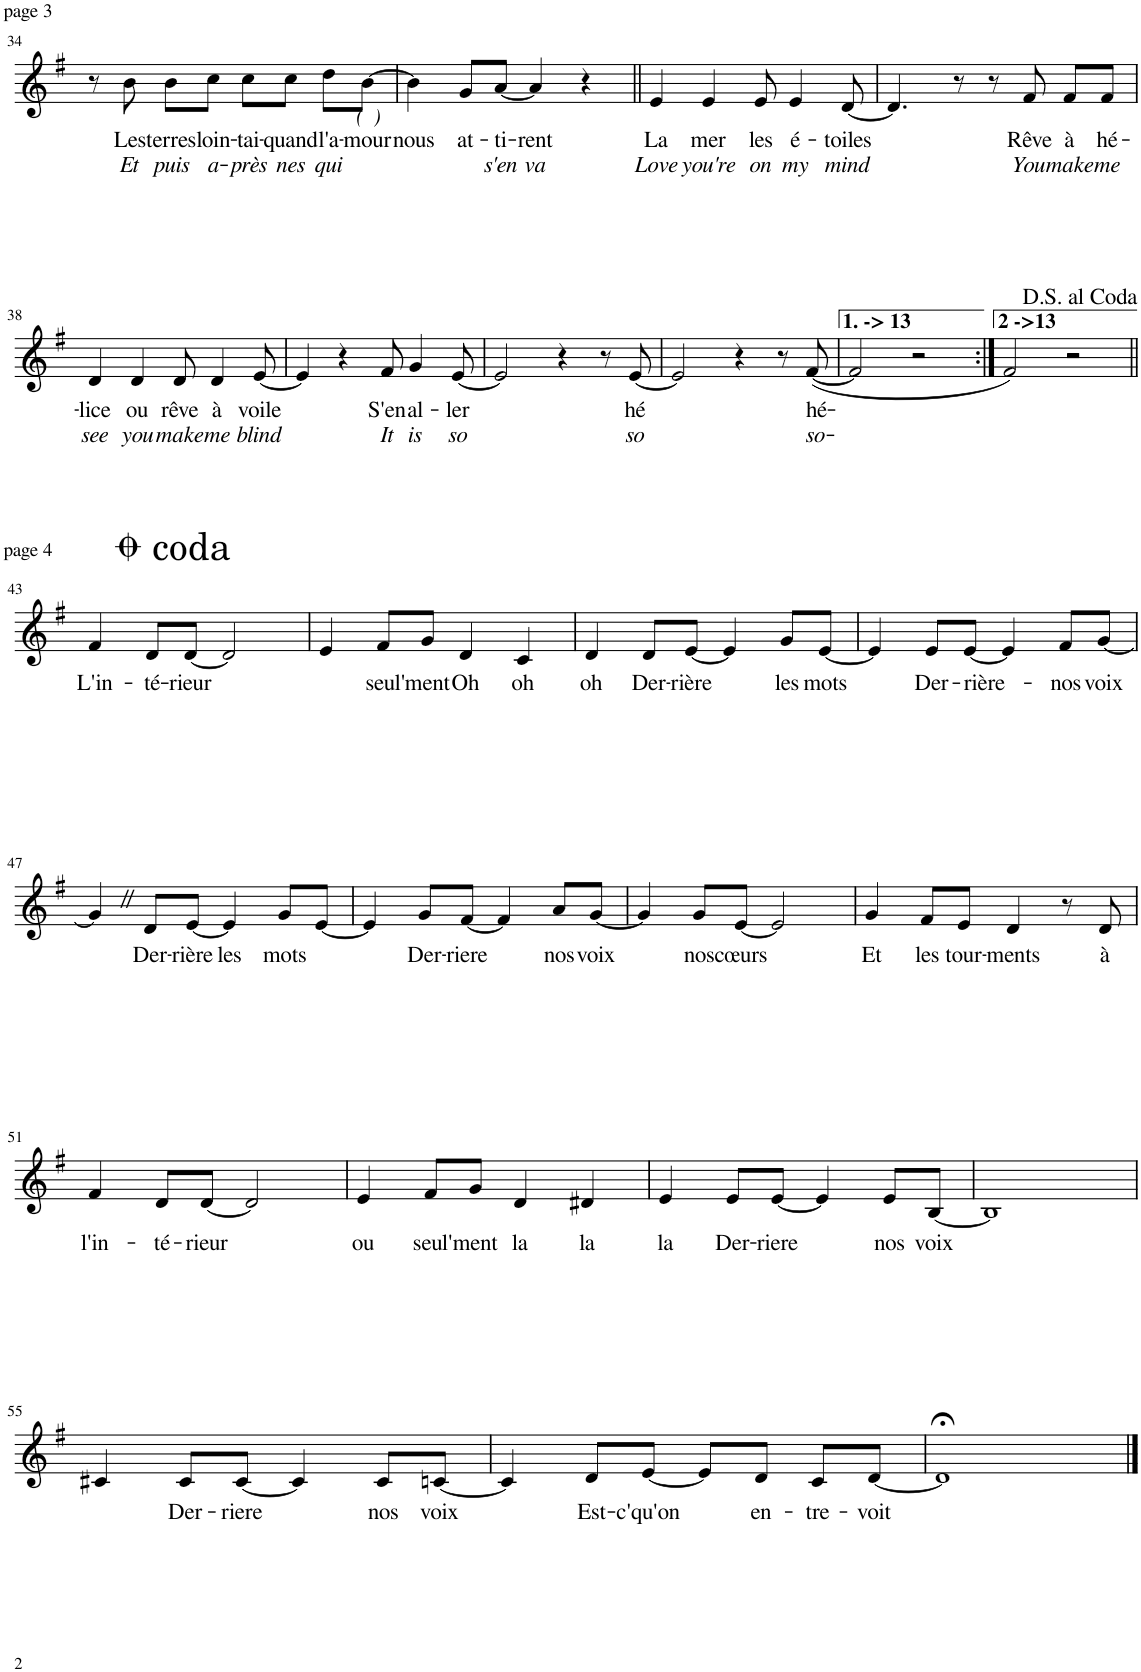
**kern	**text	**text	**kern	**text	**text	**kern	**text	**text	**kern	**text	**text	**harte
*part4	*part4	*part4	*part3	*part3	*part3	*part2	*part2	*part2	*part1	*part1	*part1	*part1
*staff4	*staff4	*staff4	*staff3	*staff3	*staff3	*staff2	*staff2	*staff2	*staff1	*staff1	*staff1	*
*I"Basse	*	*	*I"Tenor	*	*	*I"Alto	*	*	*I"Soprano	*	*	*
*I'Basse	*	*	*I'Tenor	*	*	*I'Alto	*	*	*I'Soprano.	*	*	*
!!LO:PB:g=z
*clefF4	*	*	*clefGv2	*	*	*clefG2	*	*	*clefG2	*	*	*
*k[f#]	*	*	*k[f#]	*	*	*k[f#]	*	*	*k[f#]	*	*	*
*M4/4	*	*	*M4/4	*	*	*M4/4	*	*	*M4/4	*	*	*
=34	=34	=34	=34	=34	=34	=34	=34	=34	=34	=34	=34	=34
!	!	!	!	!	!	!	!	!	!LO:TX:a:t=page 3	!	!	!
8r	.	.	8r	.	.	8r	.	.	8r	.	.	G:maj
!	!	!	!	!	!	!	!LO:LY:b	!LO:LY:b	!	!	!	!
8B	Les	-Et	8B	Les	-Et	8b\	Les	-Et	8b	Les	-Et	.
!	!	!	!	!	!	!	!LO:LY:b	!LO:LY:b	!	!	!	!
8B\L	terres	puis	8B\L	terres	puis	8b\L	terres	puis	8b\L	terres	puis	.
!	!	!	!	!	!	!	!LO:LY:b	!LO:LY:b	!	!	!	!
8c\J	loin-	a-	8c\J	loin-	a-	8cc\J	loin-	a-	8cc\J	loin-	a-	.
!	!	!	!	!	!	!	!LO:LY:b	!LO:LY:b	!	!	!	!
8c\L	-tai-	-près	8c\L	-tai-	-près	8cc\L	-tai-	-près	8cc\L	-tai-	-près	D:maj/3
!	!	!	!	!	!	!	!LO:LY:b	!LO:LY:b	!	!	!	!
8c\J	quand	-nes	8c\J	quand	-nes	8cc\J	quand	-nes	8cc\J	quand	-nes	.
!	!	!	!	!	!	!	!LO:LY:b	!LO:LY:b	!	!	!	!
8d\L	l'a-	qui	8d\L	l'a-	qui	8dd\L	l'a-	qui	8dd\L	l'a-	qui	.
!	!	!	!	!	!	!	!	!	!LO:TX:a:i:t=(  )	!	!	!
!	!	!	!	!	!	!LO:TX:b:i:t=(  )	!	!	!	!	!	!
!	!	!	!LO:TX:a:i:t=(  )	!	!	!	!	!	!	!	!	!
!LO:TX:a:i:t=(  )	!	!	!	!	!	!	!	!	!	!	!	!
!	!	!	!	!	!	!	!LO:LY:b	!	!	!	!	!
[8B\J	-mour	.	[8B\J	-mour	.	[8b\J	-mour	.	[8b\J	-mour	.	.
=35	=35	=35	=35	=35	=35	=35	=35	=35	=35	=35	=35	=35
!	!	!	!	!	!	!	!LO:LY:b	!	!	!	!	!LO:H:kt=m
4B]	-nous	.	4B]	-nous	.	4b\]	-nous	.	4b]	-nous	.	E:min
!	!	!	!	!	!	!	!LO:LY:b	!	!	!	!	!
8G\L	at-	.	8G/L	at-	.	8g/L	at-	.	8g/L	at-	.	.
!	!	!	!	!	!	!	!LO:LY:b	!LO:LY:b	!	!	!	!
[8A\J	-ti-	s'en	[8A/J	-ti-	s'en	[8a/J	-ti-	s'en	[8a/J	-ti-	s'en	.
!	!	!	!	!	!	!	!LO:LY:b	!LO:LY:b	!	!	!	!
4A]	-rent	va	4A]	-rent	va	4a/]	-rent	va	4a]	-rent	va	D:maj
4r	.	.	4r	.	.	4r	.	.	4r	.	.	.
=36||	=36||	=36||	=36||	=36||	=36||	=36||	=36||	=36||	=36||	=36||	=36||	=36||
!	!	!	!	!	!	!	!LO:LY:b	!LO:LY:b	!	!	!	!LO:H:kt=m
4A	La	Love	4c	La	Love	4e/	La	Love	4cc	La	Love	A:min
!	!	!	!	!	!	!	!LO:LY:b	!LO:LY:b	!	!	!	!
4A	mer	you're	4c	mer	you're	4e/	mer	you're	4cc	mer	you're	.
!	!	!	!	!	!	!	!LO:LY:b	!LO:LY:b	!	!	!	!
8G	les	on	8c	les	on	8e/	les	on	8cc	les	on	.
!	!	!	!	!	!	!	!LO:LY:b	!LO:LY:b	!	!	!	!
4G	é-	my	4c	é-	my	4e/	é-	my	4cc	é-	my	.
!	!	!	!	!	!	!	!LO:LY:b	!LO:LY:b	!	!	!	!
[8F#	-toiles	mind	[8A	-toiles	mind	[8d/	-toiles	mind	[8cc	-toiles	mind	.
=37	=37	=37	=37	=37	=37	=37	=37	=37	=37	=37	=37	=37
4.F#]	.	.	4.A]	.	.	4.d/]	.	.	4.cc]	.	.	D:maj/3
8r	.	.	8r	.	.	8r	.	.	8r	.	.	.
!	!	!	!	!	!	!	!	!	!	!	!	!LO:H:kt=7
8r	.	.	8r	.	.	8r	.	.	8r	.	.	D:7
!	!	!	!	!	!	!	!LO:LY:b	!LO:LY:b	!	!	!	!
8D	Rêve	You	8A	Rêve	You	8f#/	Rêve	You	8cc	Rêve	You	.
!	!	!	!	!	!	!	!LO:LY:b	!LO:LY:b	!	!	!	!
8D\L	à	make	8A/L	à	make	8f#/L	à	make	8cc\L	à	make	.
!	!	!	!	!	!	!	!LO:LY:b	!LO:LY:b	!	!	!	!
8D\J	hé-	me	8A/J	hé-	me	8f#/J	hé-	me	8cc\J	hé-	me	.
!!LO:LB:g=z
=38	=38	=38	=38	=38	=38	=38	=38	=38	=38	=38	=38	=38
!	!	!	!	!	!	!	!LO:LY:b	!LO:LY:b	!	!	!	!
4A	-lice	see	4c	-lice	see	4d/	-lice	see	4cc	-lice	see	G:maj
!	!	!	!	!	!	!	!LO:LY:b	!LO:LY:b	!	!	!	!
4G	ou	you	4B	ou	you	4d/	ou	you	4b	ou	you	.
!	!	!	!	!	!	!	!LO:LY:b	!LO:LY:b	!	!	!	!LO:H:kt=m
8G	rêve	make	8B	rêve	make	8d/	rêve	make	8b	rêve	make	B:min
!	!	!	!	!	!	!	!LO:LY:b	!LO:LY:b	!	!	!	!
4F#	à	me	4A	à	me	4d/	à	me	4a	à	me	.
!	!	!	!	!	!	!	!LO:LY:b	!LO:LY:b	!	!	!	!
[8E	voile	blind	[8G	voile	blind	[8e/	voile	blind	[8b	voile	blind	.
=39	=39	=39	=39	=39	=39	=39	=39	=39	=39	=39	=39	=39
!	!	!	!	!	!	!	!	!	!	!	!	!LO:H:kt=m
4E]	.	.	4G]	.	.	4e/]	.	.	4b]	.	.	E:min
4r	.	.	4r	.	.	4r	.	.	4r	.	.	.
!	!	!	!	!	!	!	!LO:LY:b	!LO:LY:b	!	!	!	!
8D	S'en	It	8A	S'en	It	8f#/	S'en	It	8a	S'en	It	D:maj
!	!	!	!	!	!	!	!LO:LY:b	!LO:LY:b	!	!	!	!
4E	al-	is	4B	al-	is	4g/	al-	is	4b	al-	is	.
!	!	!	!	!	!	!	!LO:LY:b	!LO:LY:b	!	!	!	!
[8G	-ler	so	[8c	-ler	so	[8e/	-ler	so	[8g	-ler	so	.
=40	=40	=40	=40	=40	=40	=40	=40	=40	=40	=40	=40	=40
!	!	!	!	!	!	!	!	!	!	!	!	!LO:H:kt=maj7
2G]	.	.	2c]	.	.	2e/]	.	.	2g]	.	.	C:maj7
!	!	!	!	!	!	!	!	!	!LO:N:vis=4	!	!	!
4r	.	.	4r	.	.	4r	.	.	4.r	.	.	.
8r	.	.	8r	.	.	8r	.	.	.	.	.	.
!	!	!	!	!	!	!	!LO:LY:b	!LO:LY:b	!	!	!	!LO:H:kt=m
[8G	hé	so	[8B	hé	so	[8e/	hé	so	[8b	hé	so	E:min
=41	=41	=41	=41	=41	=41	=41	=41	=41	=41	=41	=41	=41
2G]	.	.	2B]	.	.	2e/]	.	.	2b]	.	.	.
4r	.	.	4r	.	.	4r	.	.	4r	.	.	.
8r	.	.	8r	.	.	8r	.	.	8r	.	.	.
!	!	!	!	!	!	!	!LO:LY:b	!LO:LY:b	!	!	!	!
[8D	hé-	so-	[8c	hé-	so-	([8f#/	hé-	so-	([8dd	hé-	so-	.
=42	=42	=42	=42	=42	=42	=42	=42	=42	=42	=42	=42	=42
!	!	!	!	!	!	!	!	!	!	!	!	!LO:H:kt=7
2D]	.	.	2c]	.	.	2f#/]	.	.	2dd]	.	.	D:7
2r	.	.	2r	.	.	2r	.	.	2r	.	.	.
=42X1:|!	=42X1:|!	=42X1:|!	=42X1:|!	=42X1:|!	=42X1:|!	=42X1:|!	=42X1:|!	=42X1:|!	=42X1:|!	=42X1:|!	=42X1:|!	=42X1:|!
!	!	!	!	!	!	!	!	!	!	!	!	!LO:H:kt=7
2D	.	.	2c	.	.	2f#/)	.	.	2dd)	.	.	D:7
2r	.	.	2r	.	.	2r	.	.	2r	.	.	.
!!LO:LB:g=z
=43||	=43||	=43||	=43||	=43||	=43||	=43||	=43||	=43||	=43||	=43||	=43||	=43||
!	!	!	!	!	!	!	!	!	!LO:TX:a:t=page 4	!	!	!
!	!	!	!	!	!	!	!LO:LY:b	!	!	!	!	!LO:H:kt=m7
4B	L'in-	.	4B	L'in-	.	4f#/	L'in-	.	4dd	-L'in-	.	B:min7
!	!	!	!	!	!	!	!LO:LY:b	!	!	!	!	!
8F#\L	-té-	.	8B\L	-té-	.	8d/L	-té-	.	8a/L	-té-	.	.
!	!	!	!	!	!	!	!LO:LY:b	!	!	!	!	!
[8E\J	-rieur	.	[8B\J	-rieur	.	[8d/J	-rieur	.	[8g/J	-rieur	.	.
!	!	!	!	!	!	!	!	!	!	!	!	!LO:H:kt=m7
2E]	.	.	2B]	.	.	2d/]	.	.	2g]	.	.	E:min7
=44	=44	=44	=44	=44	=44	=44	=44	=44	=44	=44	=44	=44
!	!	!	!	!	!	!	!	!	!	!	!	!LO:H:kt=m7
4A	.	.	4c	.	.	4e/	.	.	4a	.	.	A:min7
!	!	!	!	!	!	!	!LO:LY:b	!	!	!	!	!
8B\L	seul'	.	8d\L	seul'	.	8f#/L	seul'	.	8b\L	seul'	.	.
!	!	!	!	!	!	!	!LO:LY:b	!	!	!	!	!
8c\J	ment	.	8e\J	ment	.	8g/J	ment	.	8cc\J	ment	.	.
!	!	!	!	!	!	!	!LO:LY:b	!	!	!	!	!LO:H:kt=7
4G	Oh	.	4c	Oh	.	4d/	Oh	.	4g	Oh	.	D:7
!	!	!	!	!	!	!	!LO:LY:b	!	!	!	!	!
4F#	oh	.	4A	oh	.	4c/	oh	.	4f#	oh	.	.
=45	=45	=45	=45	=45	=45	=45	=45	=45	=45	=45	=45	=45
!	!	!	!	!	!	!	!LO:LY:b	!	!	!	!	!
4G	oh	.	4B	oh	.	4d/	oh	.	4g	oh	.	G:maj
!	!	!	!	!	!	!	!LO:LY:b	!	!	!	!	!
8B\L	Der-	.	8d\L	Der-	.	8d/L	Der-	.	8b/L	Der-	.	.
!	!	!	!	!	!	!	!LO:LY:b	!	!	!	!	!
[8B\J	-rière	.	[8e\J	-rière	.	[8e/J	-rière	.	[8a/J	-rière	.	.
4B]	.	.	4e]	.	.	4e/]	.	.	4a]	.	.	E:maj(4)
!	!	!	!	!	!	!	!LO:LY:b	!	!	!	!	!
8G\L	les	.	8d\L	les	.	8g/L	les	.	8b/L	les	.	.
!	!	!	!	!	!	!	!LO:LY:b	!	!	!	!	!
[8A\J	mots	.	[8c\J	mots	.	[8e/J	mots	.	[8g/J	mots	.	.
=46	=46	=46	=46	=46	=46	=46	=46	=46	=46	=46	=46	=46
!	!	!	!	!	!	!	!	!	!	!	!	!LO:H:kt=m7
4A]	.	.	4c]	.	.	4e/]	.	.	4g]	.	.	A:min7
!	!	!	!	!	!	!	!LO:LY:b	!	!	!	!	!
8G\L	Der-	.	8c\L	Der-	.	8e/L	Der-	.	8g/L	Der-	.	.
!	!	!	!	!	!	!	!LO:LY:b	!	!	!	!	!
8A\J	-rière-	.	[8c\J	-rière-	.	[8e/J	-rière-	.	8a/J	-rière	.	.
4A	.	.	4c]	.	.	4e/]	.	.	8a	.	.	.
.	.	.	.	.	.	.	.	.	4b	nos	.	.
!	!	!	!	!	!	!	!LO:LY:b	!	!	!	!	!
8B\L	nos	.	8d\L	nos	.	8f#/L	nos	.	.	.	.	.
!	!	!	!	!	!	!	!LO:LY:b	!	!	!	!	!
[8B\J	voix	.	[8d\J	voix	.	[8g/J	voix	.	[8b	voix	.	.
!!LO:LB:g=z
=47	=47	=47	=47	=47	=47	=47	=47	=47	=47	=47	=47	=47
*	*	*	*	*	*	*	*	*	*^	*	*	*
4BZ]	.	.	4dZ]	.	.	4gZ/]	.	.	1b]	2ryy	.	.	G:maj
!	!	!	!	!	!	!	!LO:LY:b	!	!	!	!	!	!
8B\L	Der-	.	8B/L	Der-	.	8d/L	Der-	.	.	.	.	.	.
!	!	!	!	!	!	!	!LO:LY:b	!	!	!	!	!	!
[8A\J	-rière	.	[8A/J	-rière	.	[8e/J	-rière	.	.	.	.	.	.
!	!	!	!	!	!	!	!LO:LY:b	!	!	!	!	!	!LO:H:kt=m
4A]	les	.	4A]	les	.	4e/]	les	.	.	2ryy	.	.	E:min
!	!	!	!	!	!	!	!LO:LY:b	!	!	!	!	!	!
8B\L	mots	.	8B\L	mots	.	8g/L	mots	.	.	.	.	.	.
[8G\J	.	.	[8c\J	.	.	[8e/J	.	.	.	.	.	.	.
=48	=48	=48	=48	=48	=48	=48	=48	=48	=48	=48	=48	=48	=48
!	!	!	!	!	!	!	!	!	!LO:N:vis=4	!	!	!	!LO:H:kt=m7
*	*	*	*	*	*	*	*	*	*v	*v	*	*	*
4G]	.	.	4c]	.	.	4e/]	.	.	4.r	.	.	A:min7
!	!	!	!	!	!	!	!LO:LY:b	!	!	!	!	!
8B\L	Der-	.	8r	.	.	8g/L	Der-	.	.	.	.	.
!	!	!	!	!	!	!	!LO:LY:b	!	!	!	!	!
[8A\J	-riere	.	8B	Est-	.	[8f#/J	-riere	.	8b	Est-	.	.
!	!	!	!	!	!	!	!	!	!	!	!	!LO:H:kt=7
4A]	.	.	8c	-c'que	.	4f#/]	.	.	8cc	-c'que	.	D:7
.	.	.	4d	l'on	.	.	.	.	4dd	l'on	.	.
!	!	!	!	!	!	!	!LO:LY:b	!	!	!	!	!
8B\L	nos	.	.	.	.	8a/L	nos	.	.	.	.	.
!	!	!	!	!	!	!	!LO:LY:b	!	!	!	!	!
[8G\J	voix	.	[8d	voit	.	[8g/J	voix	.	[8dd	voit	.	.
=49	=49	=49	=49	=49	=49	=49	=49	=49	=49	=49	=49	=49
4G]	.	.	4d]	.	.	4g/]	.	.	4dd]	.	.	G:maj/3
!	!	!	!	!	!	!	!LO:LY:b	!	!	!	!	!
8G\L	nos	.	8B\L	nos	.	8g/L	nos	.	8dd\L	nos	.	.
!	!	!	!	!	!	!	!LO:LY:b	!	!	!	!	!
[8G\J	cœurs	.	[8B\J	cœurs	.	[8e/J	cœurs	.	[8g\J	cœurs	.	.
!	!	!	!	!	!	!	!	!	!	!	!	!LO:H:kt=m7
2G]	.	.	2B]	.	.	2e/]	.	.	2g]	.	.	E:min7
=50	=50	=50	=50	=50	=50	=50	=50	=50	=50	=50	=50	=50
!	!	!	!	!	!	!	!LO:LY:b	!	!	!	!	!
4c	Et	.	4e	et	.	4g/	Et	.	4ee	et	.	C:maj
!	!	!	!	!	!	!	!LO:LY:b	!	!	!	!	!
8B\L	les	.	8d\L	les	.	8f#/L	les	.	8dd\L	les	.	.
!	!	!	!	!	!	!	!LO:LY:b	!	!	!	!	!
8A\J	tour-	.	8c\J	tour-	.	8e/J	tour-	.	8cc\J	tour-	.	.
!	!	!	!	!	!	!	!LO:LY:b	!	!	!	!	!LO:H:kt=7
4G	-ments	.	4B	-ments	.	4d/	-ments	.	4b	-ments	.	D:7
8r	.	.	8r	.	.	8r	.	.	8r	.	.	.
!	!	!	!	!	!	!	!LO:LY:b	!	!	!	!	!
8F#	à	.	8A	à	.	8d/	à	.	8a	à	.	.
!!LO:LB:g=z
=51	=51	=51	=51	=51	=51	=51	=51	=51	=51	=51	=51	=51
!	!	!	!	!	!	!	!LO:LY:b	!	!	!	!	!LO:H:kt=m7
4B	l'in-	.	4B	l'in-	.	4f#/	l'in-	.	4dd	l'in-	.	B:min7
!	!	!	!	!	!	!	!LO:LY:b	!	!	!	!	!
8F#\L	-té-	.	8B\L	-té-	.	8d/L	-té-	.	8a/L	-té-	.	.
!	!	!	!	!	!	!	!LO:LY:b	!	!	!	!	!
[8E\J	-rieur	.	[8B\J	-rieur	.	[8d/J	-rieur	.	[8g/J	-rieur	.	.
!	!	!	!	!	!	!	!	!	!	!	!	!LO:H:kt=m7
2E]	.	.	2B]	.	.	2d/]	.	.	2g]	.	.	E:min7
=52	=52	=52	=52	=52	=52	=52	=52	=52	=52	=52	=52	=52
!	!	!	!	!	!	!	!LO:LY:b	!	!	!	!	!LO:H:kt=m7
4A	ou	.	4c	ou	.	4e/	ou	.	4a	ou	.	A:min7
!	!	!	!	!	!	!	!LO:LY:b	!	!	!	!	!
8B\L	seul'	.	8d\L	seul'	.	8f#/L	seul'	.	8b\L	seul'	.	.
!	!	!	!	!	!	!	!LO:LY:b	!	!	!	!	!
8c\J	ment	.	8e\J	ment	.	8g/J	ment	.	8cc\J	ment	.	.
!	!	!	!	!	!	!	!LO:LY:b	!	!	!	!	!LO:H:kt=4/7
4G	la	.	4c	la	.	4d/	la	.	4g	la	.	D:maj
!	!	!	!	!	!	!	!LO:LY:b	!	!	!	!	!LO:H:kt=7
4F#	la	.	4A	la	.	4d#X/	la	.	4f#	la	.	B:7
=53	=53	=53	=53	=53	=53	=53	=53	=53	=53	=53	=53	=53
!	!	!	!	!	!	!	!LO:LY:b	!	!	!	!	!LO:H:kt=m
1G	la	.	4B	la	.	4e/	la	.	4r	.	.	E:min
!	!	!	!	!	!	!	!LO:LY:b	!	!	!	!	!
.	.	.	8B/L	Der-	.	8e/L	Der-	.	8b/L	la	.	.
!	!	!	!	!	!	!	!LO:LY:b	!	!	!	!	!
.	.	.	[8A/J	-riere	.	[8e/J	-riere	.	[8a/J	Der-	.	.
.	.	.	4A]	.	.	4e/]	.	.	4a]	-riere	.	.
!	!	!	!	!	!	!	!LO:LY:b	!	!	!	!	!
.	.	.	8B/L	nos	.	8e/L	nos	.	8b/L	.	.	.
!	!	!	!	!	!	!	!LO:LY:b	!	!	!	!	!
.	.	.	[8G/J	voix	.	[8B/J	voix	.	[8g/J	nos	.	.
=54	=54	=54	=54	=54	=54	=54	=54	=54	=54	=54	=54	=54
!	!	!	!	!	!	!	!	!	!	!	!	!LO:H:kt=m
4r	.	.	4G]	.	.	1B]	.	.	1g]	voix	.	E:min
8B\L	Der-	.	8B/L	Der-	.	.	.	.	.	.	.	.
[8A\J	-rière	.	[8A/J	-rière	.	.	.	.	.	.	.	.
4A]	.	.	4A]	.	.	.	.	.	.	.	.	.
8B\L	les	.	8B/L	les	.	.	.	.	.	.	.	.
[8G\J	mots	.	[8G/J	mots	.	.	.	.	.	.	.	.
!!LO:LB:g=z
=55	=55	=55	=55	=55	=55	=55	=55	=55	=55	=55	=55	=55
!	!	!	!	!	!	!	!	!	!	!	!	!LO:H:kt=7
4G]	.	.	4G]	.	.	4c#X/	.	.	4r	.	.	A:7
!	!	!	!	!	!	!	!LO:LY:b	!	!	!	!	!
8E\L	Der-	.	8B/L	Der-	.	8c#/L	Der-	.	8b/L	Der-	.	.
!	!	!	!	!	!	!	!LO:LY:b	!	!	!	!	!
[8E\J	-riere	.	[8A/J	-riere	.	[8c#/J	-riere	.	[8a/J	-riere	.	.
4E]	.	.	4A]	.	.	4c#/]	.	.	4a]	.	.	.
!	!	!	!	!	!	!	!LO:LY:b	!	!	!	!	!
8E\L	nos	.	8B/L	nos	.	8c#/L	nos	.	8b/L	nos	.	.
!	!	!	!	!	!	!	!LO:LY:b	!	!	!	!	!
[8E\J	voix	.	[8G/J	voix	.	[8cn/J	voix	.	[8g/J	voix	.	.
=56	=56	=56	=56	=56	=56	=56	=56	=56	=56	=56	=56	=56
!	!	!	!	!	!	!	!	!	!	!	!	!LO:H:kt=m
4E]	.	.	4G]	.	.	4c/]	.	.	4g]	.	.	A:min
!	!	!	!	!	!	!	!LO:LY:b	!	!	!	!	!
8E\L	Est-	.	8B\L	Est-	.	8d/L	Est-	.	8b/L	Est-	.	.
!	!	!	!	!	!	!	!LO:LY:b	!	!	!	!	!
[8A\J	-c'qu'on	.	[8c\J	-c'qu'on	.	[8e/J	-c'qu'on	.	[8a/J	-c'qu'on	.	.
!	!	!	!	!	!	!	!	!	!	!	!	!LO:H:kt=7
8A\L]	.	.	8c\L]	.	.	8e/L]	.	.	8a/L]	.	.	D:7
!	!	!	!	!	!	!	!LO:LY:b	!	!	!	!	!
8G\J	en-	.	8B\J	en-	.	8d/J	en-	.	8g/J	en-	.	.
!	!	!	!	!	!	!	!LO:LY:b	!	!	!	!	!
8F#\L	-tre-	.	8A/L	-tre-	.	8c/L	-tre-	.	8f#/L	-tre-	.	.
!	!	!	!	!	!	!	!LO:LY:b	!	!	!	!	!
[8G\J	-voit	.	[8B/J	-voit	.	[8d/J	-voit	.	[8g/J	-voit	.	.
=57	=57	=57	=57	=57	=57	=57	=57	=57	=57	=57	=57	=57
1G;<]	.	.	1B;<]	.	.	1d;<]	.	.	1g;<]	.	.	G:maj
==	==	==	==	==	==	==	==	==	==	==	==	==
*-	*-	*-	*-	*-	*-	*-	*-	*-	*-	*-	*-	*-
